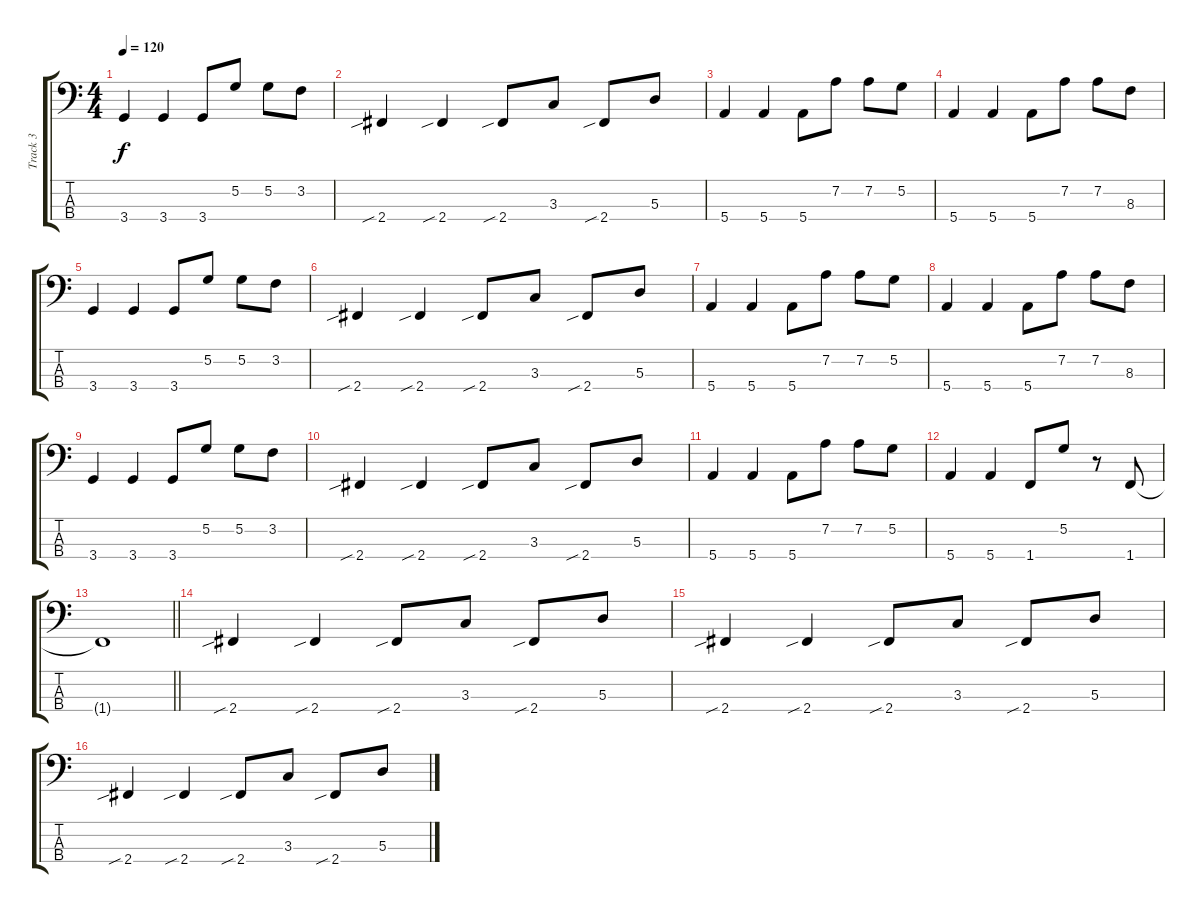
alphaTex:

\track ("Track 3" "Track 3") {instrument electricbassfinger}
\staff {score tabs}
\tuning (G2 D2 A1 E1) {hide}
\ts (4 4)
\tempo 120
\clef f4
\ks c
3.4.4{dy f} 3.4.4 3.4.8 5.2.8 5.2.8 3.2.8 |
2.4{sib}.4 2.4{sib}.4 2.4{sib}.8 3.3.8 2.4{sib}.8 5.3.8 |
5.4.4 5.4.4 5.4.8 7.2.8 7.2.8 5.2.8 |
5.4.4 5.4.4 5.4.8 7.2.8 7.2.8 8.3.8 |
3.4.4 3.4.4 3.4.8 5.2.8 5.2.8 3.2.8 |
2.4{sib}.4 2.4{sib}.4 2.4{sib}.8 3.3.8 2.4{sib}.8 5.3.8 |
5.4.4 5.4.4 5.4.8 7.2.8 7.2.8 5.2.8 |
5.4.4 5.4.4 5.4.8 7.2.8 7.2.8 8.3.8 |
3.4.4 3.4.4 3.4.8 5.2.8 5.2.8 3.2.8 |
2.4{sib}.4 2.4{sib}.4 2.4{sib}.8 3.3.8 2.4{sib}.8 5.3.8 |
5.4.4 5.4.4 5.4.8 7.2.8 7.2.8 5.2.8 |
5.4.4 5.4.4 1.4.8 5.2.8 r.8 1.4.8 |
\barLineRight lightlight
1.4{t}.1 |
2.4{sib}.4 2.4{sib}.4 2.4{sib}.8 3.3.8 2.4{sib}.8 5.3.8 |
2.4{sib}.4 2.4{sib}.4 2.4{sib}.8 3.3.8 2.4{sib}.8 5.3.8 |
2.4{sib}.4 2.4{sib}.4 2.4{sib}.8 3.3.8 2.4{sib}.8 5.3.8
